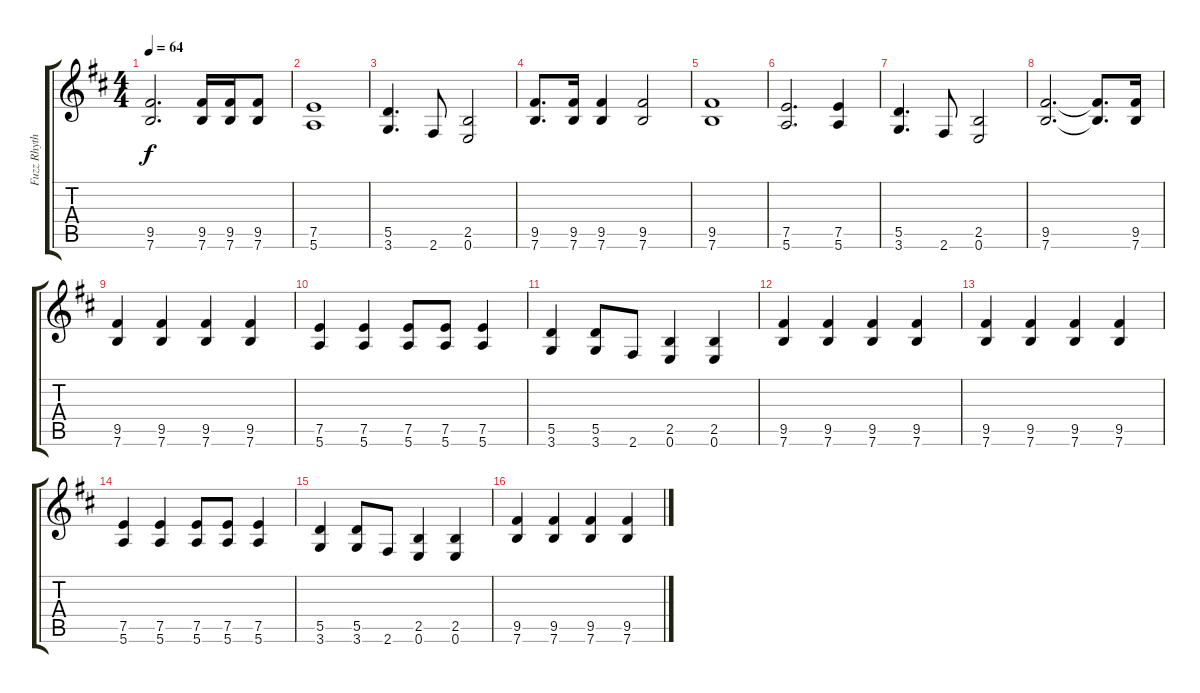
\track ("Fuzz Rhythm" "Fuzz Rhyth") {instrument guitarharmonics}
\staff {score tabs}
\tuning (E4 B3 G3 D3 A2 E2) {hide}
\ts (4 4)
\tempo 64
\clef g2
\ks d
(9.5 7.6).2{d dy f} (9.5 7.6).16 (9.5 7.6).16 (9.5 7.6).8 |
(7.5 5.6).1 |
(5.5 3.6).4{d} 2.6.8 (2.5 0.6).2 |
(9.5 7.6).8{d} (9.5 7.6).16 (9.5 7.6).4 (9.5 7.6).2 |
(9.5 7.6).1 |
(7.5 5.6).2{d} (7.5 5.6).4 |
(5.5 3.6).4{d} 2.6.8 (2.5 0.6).2 |
(9.5 7.6).2{d} (9.5{t} 7.6{t}).8{d} (9.5 7.6).16 |
(9.5 7.6).4 (9.5 7.6).4 (9.5 7.6).4 (9.5 7.6).4 |
(7.5 5.6).4 (7.5 5.6).4 (7.5 5.6).8 (7.5 5.6).8 (7.5 5.6).4 |
(5.5 3.6).4 (5.5 3.6).8 2.6.8 (2.5 0.6).4 (2.5 0.6).4 |
(9.5 7.6).4 (9.5 7.6).4 (9.5 7.6).4 (9.5 7.6).4 |
(9.5 7.6).4 (9.5 7.6).4 (9.5 7.6).4 (9.5 7.6).4 |
(7.5 5.6).4 (7.5 5.6).4 (7.5 5.6).8 (7.5 5.6).8 (7.5 5.6).4 |
(5.5 3.6).4 (5.5 3.6).8 2.6.8 (2.5 0.6).4 (2.5 0.6).4 |
(9.5 7.6).4 (9.5 7.6).4 (9.5 7.6).4 (9.5 7.6).4
